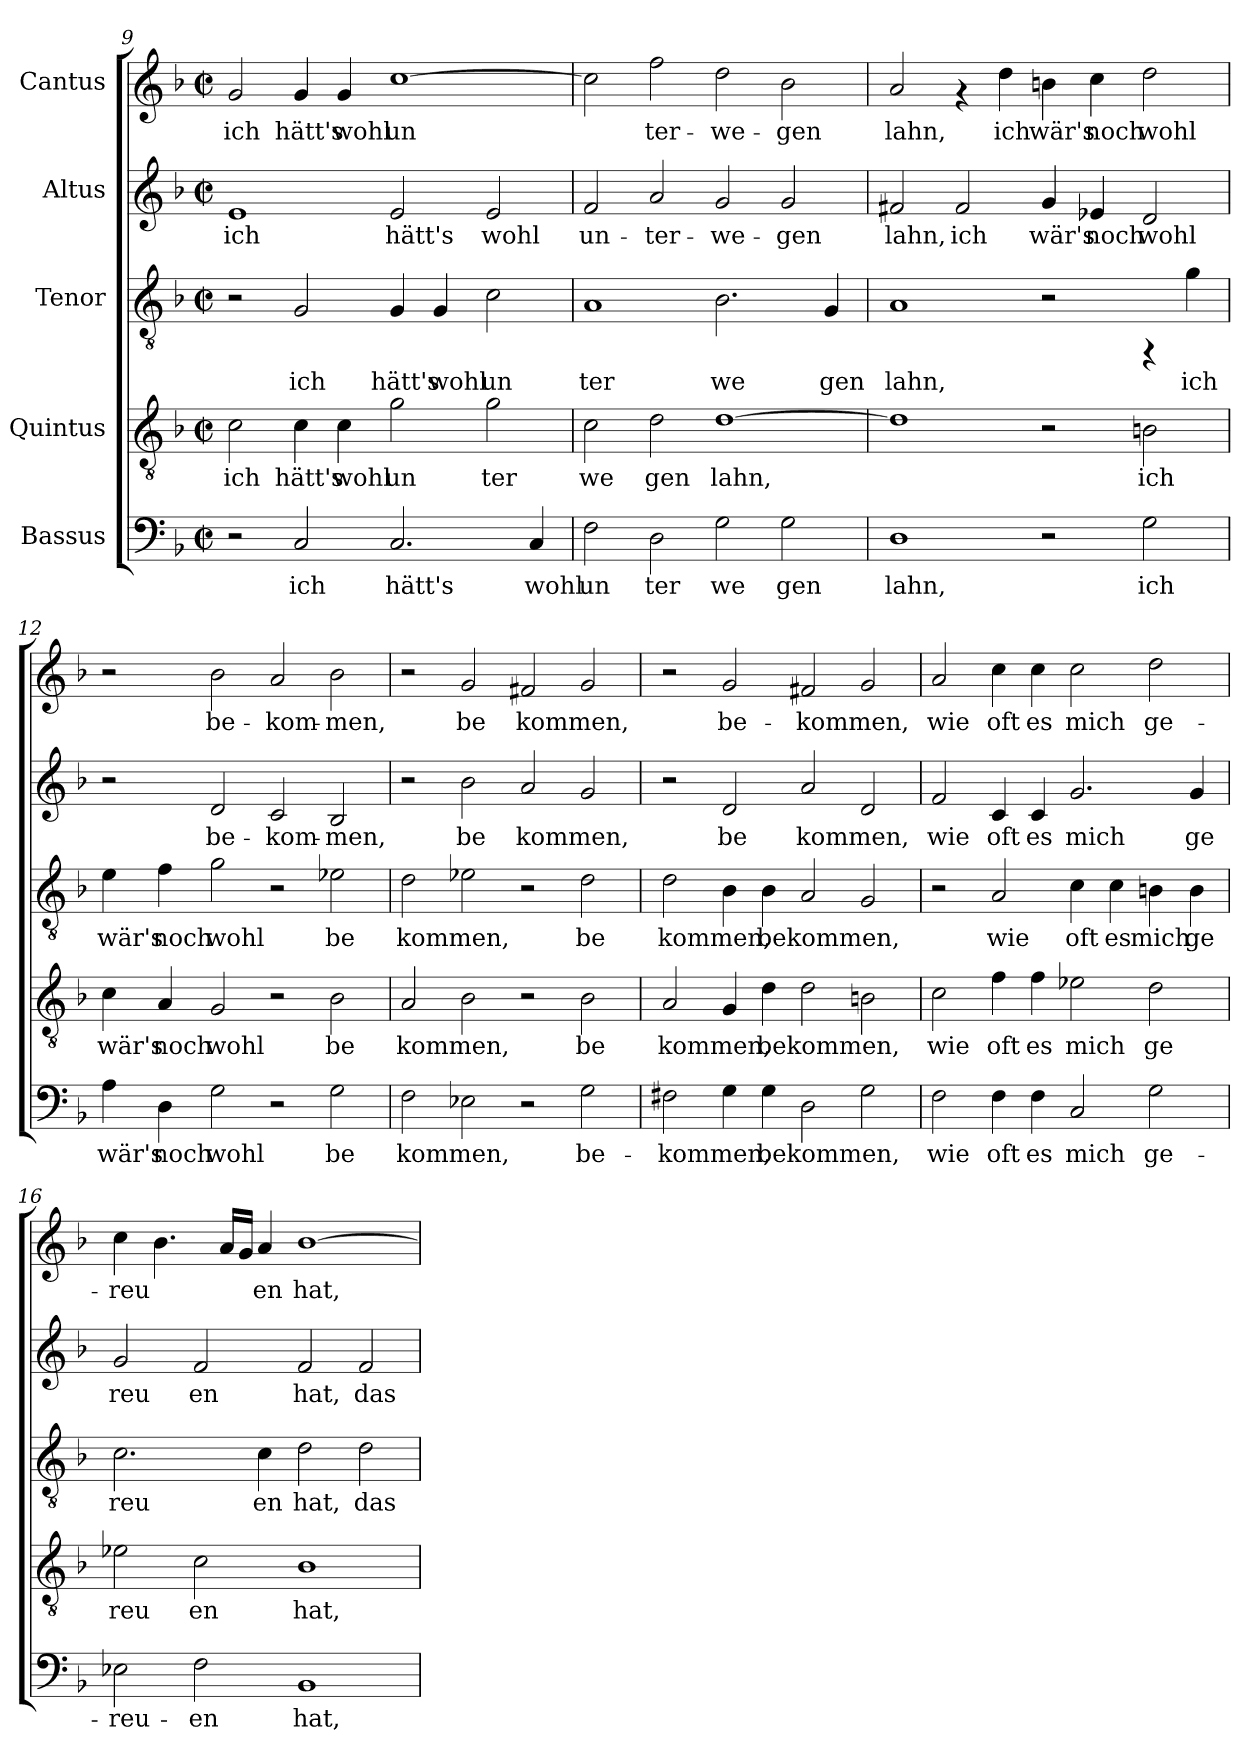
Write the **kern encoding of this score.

**kern	**text	**kern	**text	**kern	**text	**kern	**text	**kern	**text
*part5	*part5	*part4	*part4	*part3	*part3	*part2	*part2	*part1	*part1
*staff5	*staff5	*staff4	*staff4	*staff3	*staff3	*staff2	*staff2	*staff1	*staff1
*I"Bassus	*	*I"Quintus	*	*I"Tenor	*	*I"Altus	*	*I"Cantus	*
!!LO:PB:g=z
*clefF4	*	*clefGv2	*	*clefGv2	*	*clefG2	*	*clefG2	*
*k[b-]	*	*k[b-]	*	*k[b-]	*	*k[b-]	*	*k[b-]	*
*F:	*	*F:	*	*F:	*	*F:	*	*F:	*
*M2/2	*	*M2/2	*	*M2/2	*	*M2/2	*	*M2/2	*
*met(c|)	*	*met(c|)	*	*met(c|)	*	*met(c|)	*	*met(c|)	*
=9	=9	=9	=9	=9	=9	=9	=9	=9	=9
!	!	!	!LO:LY:b:cj	!	!	!	!LO:LY:b:cj	!	!LO:LY:b:cj
2r	.	2c\	ich	2r	.	1e	ich	2g/	ich
!	!LO:LY:b:cj	!	!LO:LY:b:cj	!	!LO:LY:b:cj	!	!	!	!LO:LY:b:cj
2C/	ich	4c\	hätt's	2G/	ich	.	.	4g/	hätt's
!	!	!	!LO:LY:b:cj	!	!	!	!	!	!LO:LY:b:cj
.	.	4c\	wohl	.	.	.	.	4g/	wohl
!	!LO:LY:b:cj	!	!LO:LY:b:cj	!	!LO:LY:b:cj	!	!LO:LY:b:cj	!	!LO:LY:b:cj
2.C/	hätt's	2g\	un	4G/	hätt's	2e/	hätt's	[>1cc	un-
!	!	!	!	!	!LO:LY:b:cj	!	!	!	!
.	.	.	.	4G/	wohl	.	.	.	.
!	!	!	!LO:LY:b:cj	!	!LO:LY:b:cj	!	!LO:LY:b:cj	!	!
.	.	2g\	ter	2c\	un	2e/	wohl	.	.
!	!LO:LY:b:cj	!	!	!	!	!	!	!	!
4C/	wohl	.	.	.	.	.	.	.	.
=10	=10	=10	=10	=10	=10	=10	=10	=10	=10
!	!LO:LY:b:cj	!	!LO:LY:b:cj	!	!LO:LY:b:cj	!	!LO:LY:b:cj	!	!LO:LY:b:cj
2F\	un	2c\	we	1A	ter	2f/	un-	2cc\]	--
!	!LO:LY:b:cj	!	!LO:LY:b:cj	!	!	!	!LO:LY:b:cj	!	!LO:LY:b:cj
2D\	ter	2d\	gen	.	.	2a/	-ter-	2ff\	-ter-
!	!LO:LY:b:cj	!	!LO:LY:b:cj	!	!LO:LY:b:cj	!	!LO:LY:b:cj	!	!LO:LY:b:cj
2G\	we	[>1d	lahn,	2.B-\	we	2g/	-we-	2dd\	-we-
!	!LO:LY:b:cj	!	!	!	!	!	!LO:LY:b:cj	!	!LO:LY:b:cj
2G\	gen	.	.	.	.	2g/	-gen	2b-\	-gen
!	!	!	!	!	!LO:LY:b:cj	!	!	!	!
.	.	.	.	4G/	gen	.	.	.	.
=11	=11	=11	=11	=11	=11	=11	=11	=11	=11
!	!LO:LY:b:cj	!	!LO:LY:b:cj	!	!LO:LY:b:cj	!	!LO:LY:b:cj	!	!LO:LY:b:cj
1D	lahn,	1d]	.	1A	lahn,	2f#X/	lahn,	2a/	lahn,
!	!	!	!	!	!	!	!LO:LY:b:cj	!	!
.	.	.	.	.	.	2f#/	ich	4rf	.
!	!	!	!	!	!	!	!	!	!LO:LY:b:cj
.	.	.	.	.	.	.	.	4dd\	ich
!	!	!	!	!	!	!	!LO:LY:b:cj	!	!LO:LY:b:cj
2r	.	2r	.	2r	.	4g/	wär's	4bn\	wär's
!	!	!	!	!	!	!	!LO:LY:b:cj	!	!LO:LY:b:cj
.	.	.	.	.	.	4e-/	noch	4cc\	noch
!	!LO:LY:b:cj	!	!LO:LY:b:cj	!	!	!	!LO:LY:b:cj	!	!LO:LY:b:cj
2G\	ich	2Bn\	ich	4rFF	.	2d/	wohl	2dd\	wohl
!	!	!	!	!	!LO:LY:b:cj	!	!	!	!
.	.	.	.	4g\	ich	.	.	.	.
=12	=12	=12	=12	=12	=12	=12	=12	=12	=12
!	!LO:LY:b:cj	!	!LO:LY:b:cj	!	!LO:LY:b:cj	!	!	!	!
4A\	wär's	4c\	wär's	4e\	wär's	2r	.	2r	.
!	!LO:LY:b:cj	!	!LO:LY:b:cj	!	!LO:LY:b:cj	!	!	!	!
4D\	noch	4A/	noch	4f\	noch	.	.	.	.
!	!LO:LY:b:cj	!	!LO:LY:b:cj	!	!LO:LY:b:cj	!	!LO:LY:b:cj	!	!LO:LY:b:cj
2G\	wohl	2G/	wohl	2g\	wohl	2d/	be-	2b-\	be-
!	!	!	!	!	!	!	!LO:LY:b:cj	!	!LO:LY:b:cj
2r	.	2r	.	2r	.	2c/	-kom-	2a/	-kom-
!	!LO:LY:b:cj	!	!LO:LY:b:cj	!	!LO:LY:b:cj	!	!LO:LY:b:cj	!	!LO:LY:b:cj
2G\	be	2B-\	be	2e-X\	be	2B-/	-men,	2b-\	-men,
!!LO:PB:g=z
=13	=13	=13	=13	=13	=13	=13	=13	=13	=13
!	!LO:LY:b:cj	!	!LO:LY:b:cj	!	!LO:LY:b:cj	!	!	!	!
2F\	kommen,	2A/	kommen,	2d\	kommen,	2r	.	2r	.
!	!LO:LY:b:cj	!	!LO:LY:b:cj	!	!LO:LY:b:cj	!	!LO:LY:b:cj	!	!LO:LY:b:cj
2E-X\	.	2B-\	.	2e-X\	.	2b-\	be	2g/	be
!	!	!	!	!	!	!	!LO:LY:b:cj	!	!LO:LY:b:cj
2r	.	2r	.	2r	.	2a/	kommen,	2f#X/	kommen,
!	!LO:LY:b:cj	!	!LO:LY:b:cj	!	!LO:LY:b:cj	!	!LO:LY:b:cj	!	!LO:LY:b:cj
2G\	be-	2B-\	be	2d\	be	2g/	.	2g/	.
=14	=14	=14	=14	=14	=14	=14	=14	=14	=14
!	!LO:LY:b:cj	!	!LO:LY:b:cj	!	!LO:LY:b:cj	!	!	!	!
2F#X\	-kommen,	2A/	kommen,	2d\	kommen,	2r	.	2r	.
!	!LO:LY:b:cj	!	!LO:LY:b:cj	!	!LO:LY:b:cj	!	!LO:LY:b:cj	!	!LO:LY:b:cj
4G\	.	4G/	.	4B-\	.	2d/	be	2g/	be-
!	!LO:LY:b:cj	!	!LO:LY:b:cj	!	!LO:LY:b:cj	!	!	!	!
4G\	bekommen,	4d\	bekommen,	4B-\	bekommen,	.	.	.	.
!	!LO:LY:b:cj	!	!LO:LY:b:cj	!	!LO:LY:b:cj	!	!LO:LY:b:cj	!	!LO:LY:b:cj
2D\	.	2d\	.	2A/	.	2a/	kommen,	2f#X/	-kommen,
!	!LO:LY:b:cj	!	!LO:LY:b:cj	!	!LO:LY:b:cj	!	!LO:LY:b:cj	!	!LO:LY:b:cj
2G\	.	2Bn\	.	2G/	.	2d/	.	2g/	.
=15	=15	=15	=15	=15	=15	=15	=15	=15	=15
!	!LO:LY:b:cj	!	!LO:LY:b:cj	!	!	!	!LO:LY:b:cj	!	!LO:LY:b:cj
2F\	wie	2c\	wie	2r	.	2f/	wie	2a/	wie
!	!LO:LY:b:cj	!	!LO:LY:b:cj	!	!LO:LY:b:cj	!	!LO:LY:b:cj	!	!LO:LY:b:cj
4F\	oft	4f\	oft	2A/	wie	4c/	oft	4cc\	oft
!	!LO:LY:b:cj	!	!LO:LY:b:cj	!	!	!	!LO:LY:b:cj	!	!LO:LY:b:cj
4F\	es	4f\	es	.	.	4c/	es	4cc\	es
!	!LO:LY:b:cj	!	!LO:LY:b:cj	!	!LO:LY:b:cj	!	!LO:LY:b:cj	!	!LO:LY:b:cj
2C/	mich	2e-X\	mich	4c\	oft	2.g/	mich	2cc\	mich
!	!	!	!	!	!LO:LY:b:cj	!	!	!	!
.	.	.	.	4c\	es	.	.	.	.
!	!LO:LY:b:cj	!	!LO:LY:b:cj	!	!LO:LY:b:cj	!	!	!	!LO:LY:b:cj
2G\	ge-	2d\	ge	4Bn\	mich	.	.	2dd\	ge-
!	!	!	!	!	!LO:LY:b:cj	!	!LO:LY:b:cj	!	!
.	.	.	.	4B\	ge	4g/	ge	.	.
=16	=16	=16	=16	=16	=16	=16	=16	=16	=16
!	!LO:LY:b:cj	!	!LO:LY:b:cj	!	!LO:LY:b:cj	!	!LO:LY:b:cj	!	!LO:LY:b:cj
2E-X\	-reu-	2e-X\	reu	2.c\	reu	2g/	reu	4cc\	-reu-
!	!	!	!	!	!	!	!	!	!LO:LY:b:cj
.	.	.	.	.	.	.	.	4.b-\	--
!	!LO:LY:b:cj	!	!LO:LY:b:cj	!	!	!	!LO:LY:b:cj	!	!
2F\	-en	2c\	en	.	.	2f/	en	.	.
!	!	!	!	!	!	!	!	!	!LO:LY:b:cj
.	.	.	.	.	.	.	.	16a/L	--
!	!	!	!	!	!	!	!	!	!LO:LY:b:cj
.	.	.	.	.	.	.	.	16g/J	--
!	!	!	!	!	!LO:LY:b:cj	!	!	!	!LO:LY:b:cj
.	.	.	.	4c\	en	.	.	4a/	-en
!	!LO:LY:b:cj	!	!LO:LY:b:cj	!	!LO:LY:b:cj	!	!LO:LY:b:cj	!	!LO:LY:b:cj
1BB-	hat,	1B-	hat,	2d\	hat,	2f/	hat,	[>1b-	hat,
!	!	!	!	!	!LO:LY:b:cj	!	!LO:LY:b:cj	!	!
.	.	.	.	2d\	das	2f/	das	.	.
=	=	=	=	=	=	=	=	=	=
*-	*-	*-	*-	*-	*-	*-	*-	*-	*-
